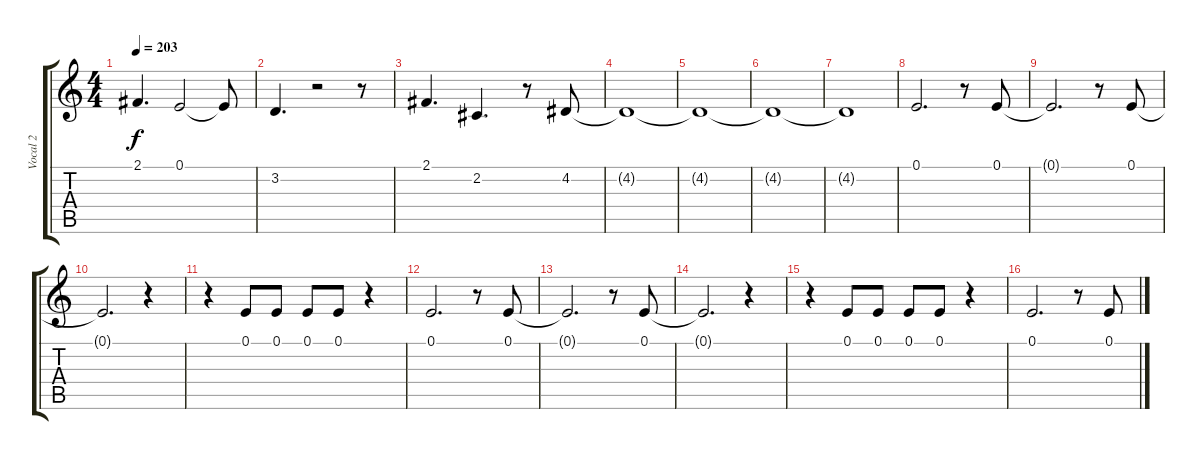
\track ("Vocal 2" "Vocal 2") {instrument lead2sawtooth}
\staff {score tabs}
\tuning (E4 B3 G3 D3 A2 E2) {hide}
\ts (4 4)
\tempo 203
\clef g2
\ks c
2.1.4{d dy f} 0.1.2 0.1{t}.8 |
3.2.4{d} r.2 r.8 |
2.1.4{d} 2.2.4{d} r.8 4.2.8 |
4.2{t}.1 |
4.2{t}.1 |
4.2{t}.1 |
4.2{t}.1 |
0.1.2{d} r.8 0.1.8 |
0.1{t}.2{d} r.8 0.1.8 |
0.1{t}.2{d} r.4 |
r.4 0.1.8 0.1.8 0.1.8 0.1.8 r.4 |
0.1.2{d} r.8 0.1.8 |
0.1{t}.2{d} r.8 0.1.8 |
0.1{t}.2{d} r.4 |
r.4 0.1.8 0.1.8 0.1.8 0.1.8 r.4 |
0.1.2{d} r.8 0.1.8
